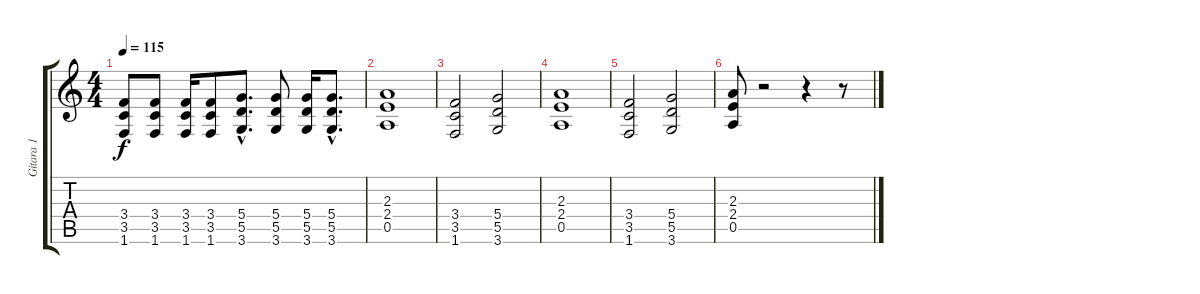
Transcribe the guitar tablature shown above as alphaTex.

\track ("Gitara 1" "Gitara 1") {instrument overdrivenguitar}
\staff {score tabs}
\tuning (E4 B3 G3 D3 A2 E2) {hide}
\ts (4 4)
\tempo 115
\clef g2
\ks c
(3.4 3.5 1.6).8{dy f} (3.4 3.5 1.6).8 (3.4 3.5 1.6).16 (3.4 3.5 1.6).8 (5.4{hac} 5.5{hac} 3.6{hac}).8{d} (5.4 5.5 3.6).8 (5.4 5.5 3.6).16 (5.4{hac} 5.5{hac} 3.6{hac}).8{d} |
(2.3 2.4 0.5).1 |
(3.4 3.5 1.6).2 (5.4 5.5 3.6).2 |
(2.3 2.4 0.5).1 |
(3.4 3.5 1.6).2 (5.4 5.5 3.6).2 |
(2.3 2.4 0.5).8 r.2 r.4 r.8
